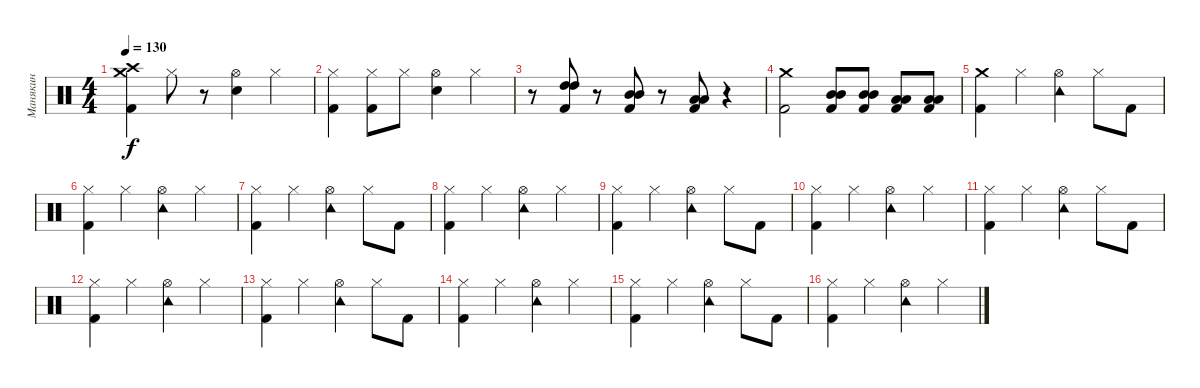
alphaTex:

\track ("Манякин" "Манякин") {instrument percussion}
\staff {score}
\articulation defaults
\ts (4 4)
\tempo 130
\clef neutral
\ks c
("Crash medium (hit)" "Crash high (hit)" "Kick (hit) 2").4{dy f} "Hi-Hat (closed)".8 r.8 ("Hi-Hat (open)" "Snare (hit) 2").4 "Hi-Hat (closed)".4 |
("Hi-Hat (closed)" "Kick (hit) 2").4 ("Hi-Hat (closed)" "Kick (hit) 2").8 "Hi-Hat (closed)".8 ("Hi-Hat (open)" "Snare (hit) 2").4 "Hi-Hat (closed)".4 |
r.8 ("High Tom (hit)" "High Tom (hit)" "Kick (hit) 2").8 r.8 ("Mid Tom (hit)" "Mid Tom (hit)" "Kick (hit) 2").8 r.8 ("Low Tom (hit)" "Low Tom (hit)" "Kick (hit) 2").8 r.4 |
("Kick (hit) 2" "Crash medium (hit)").2 ("Mid Tom (hit)" "Mid Tom (hit)" "Kick (hit) 2").8 ("Mid Tom (hit)" "Mid Tom (hit)" "Kick (hit) 2").8 ("Low Tom (hit)" "Low Tom (hit)" "Kick (hit) 2").8 ("Low Tom (hit)" "Low Tom (hit)" "Kick (hit) 2").8 |
("Crash medium (hit)" "Kick (hit) 2").4 "Hi-Hat (closed)".4 ("Tambourine (hit)" "Hi-Hat (open)").4 "Hi-Hat (closed)".8 "Kick (hit) 2".8 |
("Hi-Hat (closed)" "Kick (hit) 2").4 "Hi-Hat (closed)".4 ("Tambourine (hit)" "Hi-Hat (open)").4 "Hi-Hat (closed)".4 |
("Hi-Hat (closed)" "Kick (hit) 2").4 "Hi-Hat (closed)".4 ("Tambourine (hit)" "Hi-Hat (open)").4 "Hi-Hat (closed)".8 "Kick (hit) 2".8 |
("Hi-Hat (closed)" "Kick (hit) 2").4 "Hi-Hat (closed)".4 ("Tambourine (hit)" "Hi-Hat (open)").4 "Hi-Hat (closed)".4 |
("Hi-Hat (closed)" "Kick (hit) 2").4 "Hi-Hat (closed)".4 ("Tambourine (hit)" "Hi-Hat (open)").4 "Hi-Hat (closed)".8 "Kick (hit) 2".8 |
("Hi-Hat (closed)" "Kick (hit) 2").4 "Hi-Hat (closed)".4 ("Tambourine (hit)" "Hi-Hat (open)").4 "Hi-Hat (closed)".4 |
("Hi-Hat (closed)" "Kick (hit) 2").4 "Hi-Hat (closed)".4 ("Tambourine (hit)" "Hi-Hat (open)").4 "Hi-Hat (closed)".8 "Kick (hit) 2".8 |
("Hi-Hat (closed)" "Kick (hit) 2").4 "Hi-Hat (closed)".4 ("Tambourine (hit)" "Hi-Hat (open)").4 "Hi-Hat (closed)".4 |
("Hi-Hat (closed)" "Kick (hit) 2").4 "Hi-Hat (closed)".4 ("Tambourine (hit)" "Hi-Hat (open)").4 "Hi-Hat (closed)".8 "Kick (hit) 2".8 |
("Hi-Hat (closed)" "Kick (hit) 2").4 "Hi-Hat (closed)".4 ("Tambourine (hit)" "Hi-Hat (open)").4 "Hi-Hat (closed)".4 |
("Hi-Hat (closed)" "Kick (hit) 2").4 "Hi-Hat (closed)".4 ("Tambourine (hit)" "Hi-Hat (open)").4 "Hi-Hat (closed)".8 "Kick (hit) 2".8 |
("Hi-Hat (closed)" "Kick (hit) 2").4 "Hi-Hat (closed)".4 ("Tambourine (hit)" "Hi-Hat (open)").4 "Hi-Hat (closed)".4
